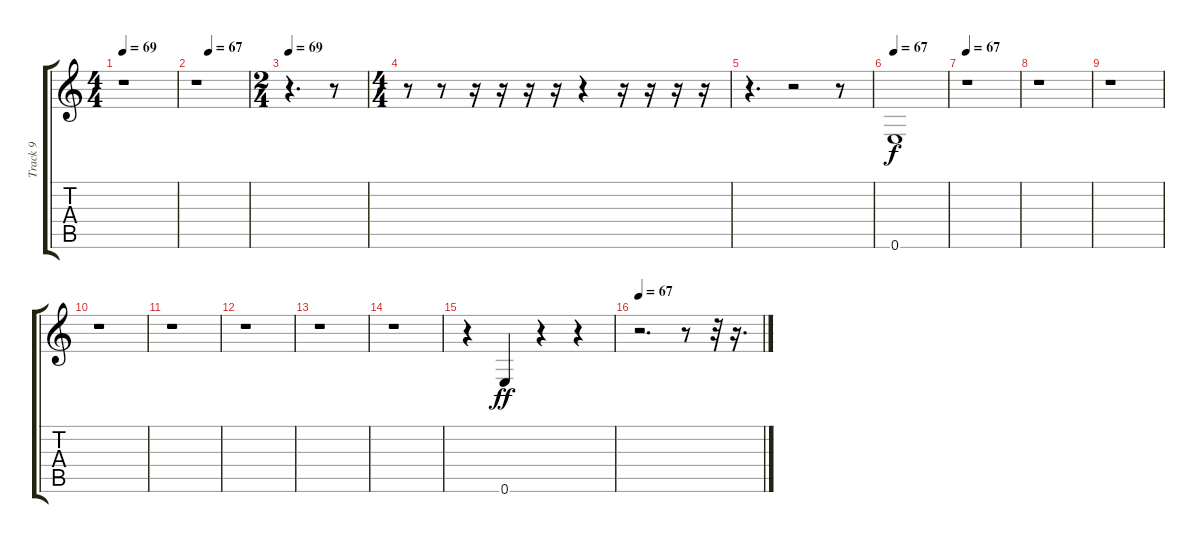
\track ("Track 9" "Track 9") {instrument electricbassfinger}
\staff {score tabs}
\tuning (E4 B3 G3 D3 A2 E2) {hide}
\ts (4 4)
\tempo 69
\clef g2
\ks c
r.1{dy mf} |
\tempo (67 0.25)
r.1 |
\ts (2 4)
\tempo 69
r.4{d} r.8 |
\ts (4 4)
r.8 r.8 r.16 r.16 r.16 r.16 r.4 r.16 r.16 r.16 r.16 |
r.4{d} r.2 r.8 |
\tempo 67
0.6.1{dy f} |
\tempo 67
r.1 |
r.1 |
r.1 |
r.1 |
r.1 |
r.1 |
r.1 |
r.1 |
r.4 0.6.4{dy ff} r.4 r.4 |
\tempo 67
r.2{d} r.8 r.32 r.16{d}
